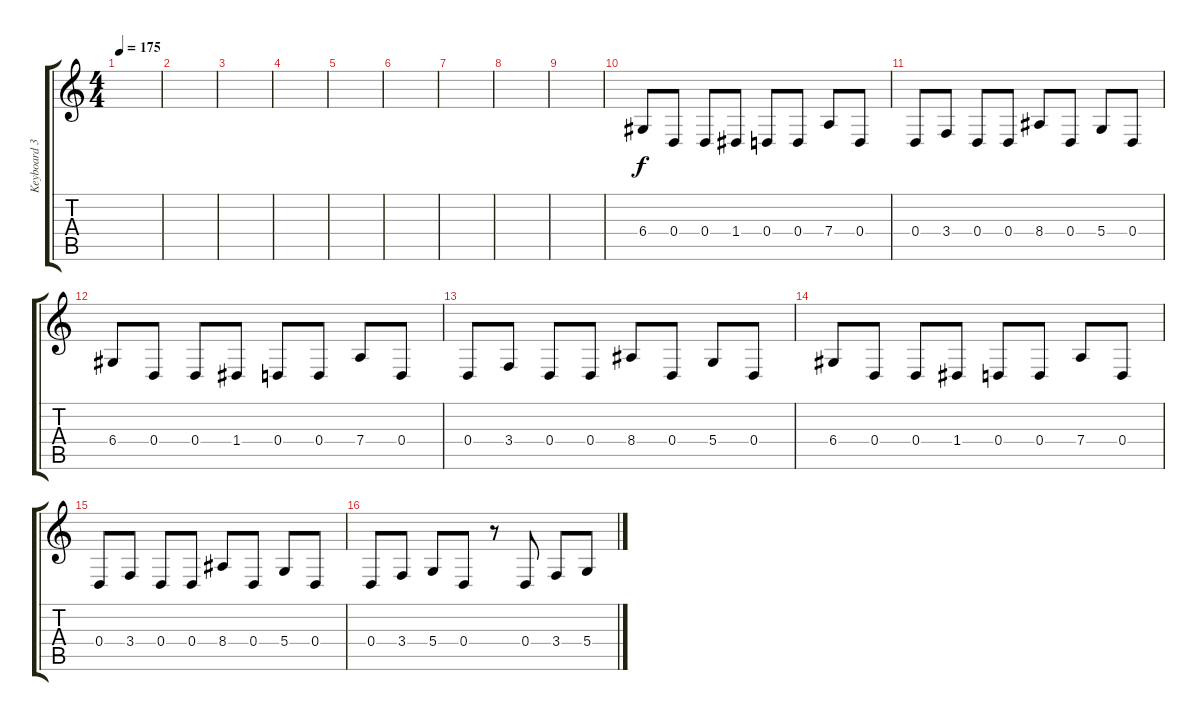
\track ("Keyboard 3" "Keyboard 3") {instrument stringensemble1}
\staff {score tabs}
\tuning (E4 B3 G3 D3 A2 E2) {hide}
\ts (4 4)
\tempo 175
\clef g2
\ks c
|
|
|
|
|
|
|
|
|
6.4.8{volume 11 instrument stringensemble1} 0.4.8 0.4.8 1.4.8 0.4.8 0.4.8 7.4.8 0.4.8 |
0.4.8 3.4.8 0.4.8 0.4.8 8.4.8 0.4.8 5.4.8 0.4.8 |
6.4.8 0.4.8 0.4.8 1.4.8 0.4.8 0.4.8 7.4.8 0.4.8 |
0.4.8 3.4.8 0.4.8 0.4.8 8.4.8 0.4.8 5.4.8 0.4.8 |
6.4.8 0.4.8 0.4.8 1.4.8 0.4.8 0.4.8 7.4.8 0.4.8 |
0.4.8 3.4.8 0.4.8 0.4.8 8.4.8 0.4.8 5.4.8 0.4.8 |
0.4.8 3.4.8 5.4.8 0.4.8 r.8 0.4.8 3.4.8 5.4.8
